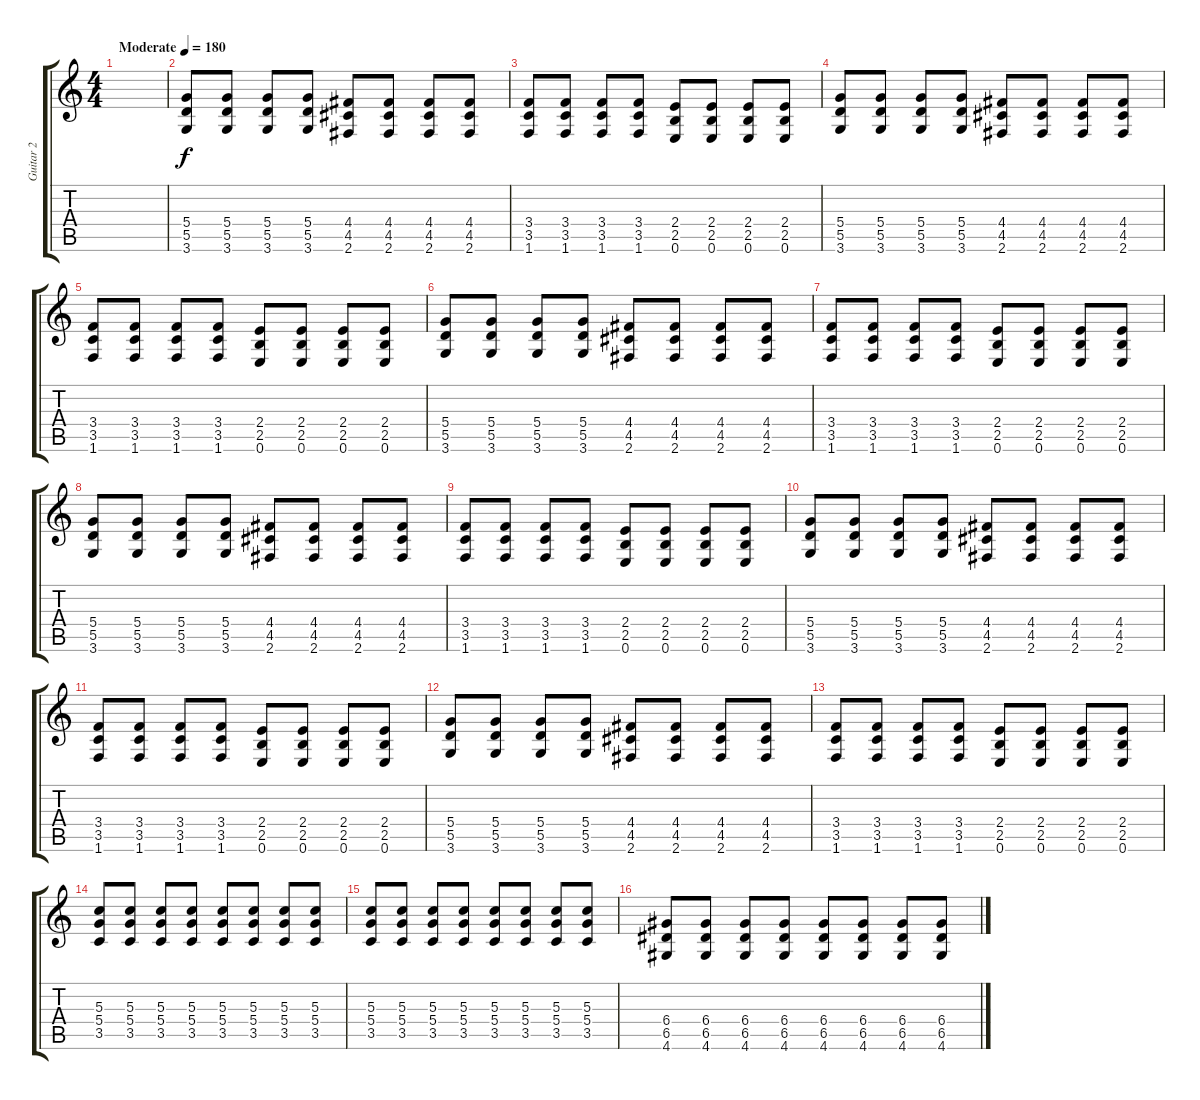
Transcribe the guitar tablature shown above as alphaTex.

\track ("Guitar 2" "Guitar 2") {instrument overdrivenguitar}
\staff {score tabs}
\tuning (E4 B3 G3 D3 A2 E2) {hide}
\ts (4 4)
\tempo (180 "Moderate")
\clef g2
\ks c
|
(5.4 5.5 3.6).8 (5.4 5.5 3.6).8 (5.4 5.5 3.6).8 (5.4 5.5 3.6).8 (4.4 4.5 2.6).8 (4.4 4.5 2.6).8 (4.4 4.5 2.6).8 (4.4 4.5 2.6).8 |
(3.4 3.5 1.6).8 (3.4 3.5 1.6).8 (3.4 3.5 1.6).8 (3.4 3.5 1.6).8 (2.4 2.5 0.6).8 (2.4 2.5 0.6).8 (2.4 2.5 0.6).8 (2.4 2.5 0.6).8 |
(5.4 5.5 3.6).8 (5.4 5.5 3.6).8 (5.4 5.5 3.6).8 (5.4 5.5 3.6).8 (4.4 4.5 2.6).8 (4.4 4.5 2.6).8 (4.4 4.5 2.6).8 (4.4 4.5 2.6).8 |
(3.4 3.5 1.6).8 (3.4 3.5 1.6).8 (3.4 3.5 1.6).8 (3.4 3.5 1.6).8 (2.4 2.5 0.6).8 (2.4 2.5 0.6).8 (2.4 2.5 0.6).8 (2.4 2.5 0.6).8 |
(5.4 5.5 3.6).8 (5.4 5.5 3.6).8 (5.4 5.5 3.6).8 (5.4 5.5 3.6).8 (4.4 4.5 2.6).8 (4.4 4.5 2.6).8 (4.4 4.5 2.6).8 (4.4 4.5 2.6).8 |
(3.4 3.5 1.6).8 (3.4 3.5 1.6).8 (3.4 3.5 1.6).8 (3.4 3.5 1.6).8 (2.4 2.5 0.6).8 (2.4 2.5 0.6).8 (2.4 2.5 0.6).8 (2.4 2.5 0.6).8 |
(5.4 5.5 3.6).8 (5.4 5.5 3.6).8 (5.4 5.5 3.6).8 (5.4 5.5 3.6).8 (4.4 4.5 2.6).8 (4.4 4.5 2.6).8 (4.4 4.5 2.6).8 (4.4 4.5 2.6).8 |
(3.4 3.5 1.6).8 (3.4 3.5 1.6).8 (3.4 3.5 1.6).8 (3.4 3.5 1.6).8 (2.4 2.5 0.6).8 (2.4 2.5 0.6).8 (2.4 2.5 0.6).8 (2.4 2.5 0.6).8 |
(5.4 5.5 3.6).8 (5.4 5.5 3.6).8 (5.4 5.5 3.6).8 (5.4 5.5 3.6).8 (4.4 4.5 2.6).8 (4.4 4.5 2.6).8 (4.4 4.5 2.6).8 (4.4 4.5 2.6).8 |
(3.4 3.5 1.6).8 (3.4 3.5 1.6).8 (3.4 3.5 1.6).8 (3.4 3.5 1.6).8 (2.4 2.5 0.6).8 (2.4 2.5 0.6).8 (2.4 2.5 0.6).8 (2.4 2.5 0.6).8 |
(5.4 5.5 3.6).8 (5.4 5.5 3.6).8 (5.4 5.5 3.6).8 (5.4 5.5 3.6).8 (4.4 4.5 2.6).8 (4.4 4.5 2.6).8 (4.4 4.5 2.6).8 (4.4 4.5 2.6).8 |
(3.4 3.5 1.6).8 (3.4 3.5 1.6).8 (3.4 3.5 1.6).8 (3.4 3.5 1.6).8 (2.4 2.5 0.6).8 (2.4 2.5 0.6).8 (2.4 2.5 0.6).8 (2.4 2.5 0.6).8 |
(5.3 5.4 3.5).8 (5.3 5.4 3.5).8 (5.3 5.4 3.5).8 (5.3 5.4 3.5).8 (5.3 5.4 3.5).8 (5.3 5.4 3.5).8 (5.3 5.4 3.5).8 (5.3 5.4 3.5).8 |
(5.3 5.4 3.5).8 (5.3 5.4 3.5).8 (5.3 5.4 3.5).8 (5.3 5.4 3.5).8 (5.3 5.4 3.5).8 (5.3 5.4 3.5).8 (5.3 5.4 3.5).8 (5.3 5.4 3.5).8 |
(6.4 6.5 4.6).8 (6.4 6.5 4.6).8 (6.4 6.5 4.6).8 (6.4 6.5 4.6).8 (6.4 6.5 4.6).8 (6.4 6.5 4.6).8 (6.4 6.5 4.6).8 (6.4 6.5 4.6).8
